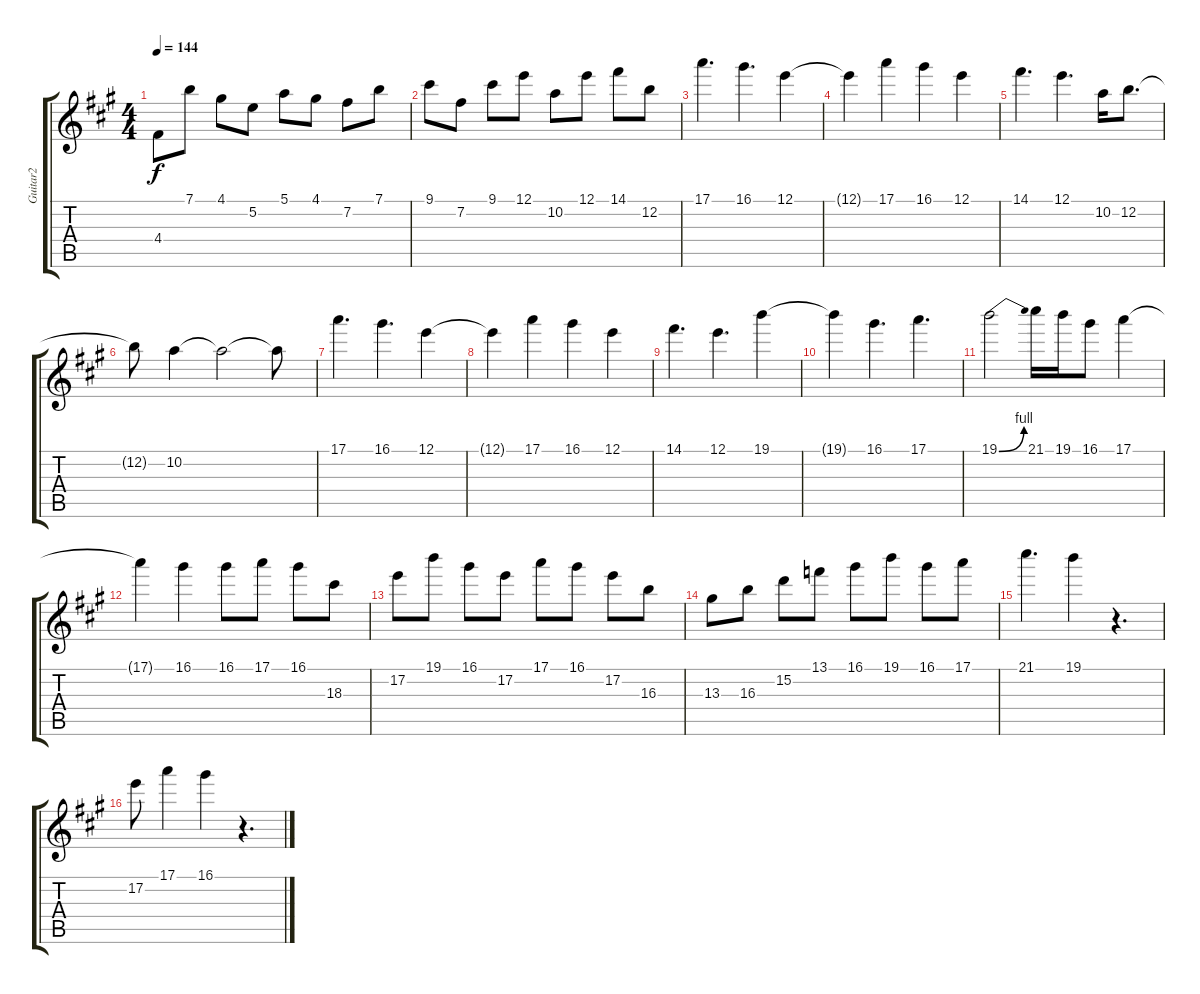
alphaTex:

\track ("Guitar2" "Guitar2") {instrument electricguitarjazz}
\staff {score tabs}
\tuning (E4 B3 G3 D3 A2 E2) {hide}
\ts (4 4)
\tempo 144
\clef g2
\ks f#minor
4.4{t}.8{dy f} 7.1.8 4.1.8 5.2.8 5.1.8 4.1.8 7.2.8 7.1.8 |
9.1.8 7.2.8 9.1.8 12.1.8 10.2.8 12.1.8 14.1.8 12.2.8 |
17.1.4{d} 16.1.4{d} 12.1.4 |
12.1{t}.4 17.1.4 16.1.4 12.1.4 |
14.1.4{d} 12.1.4{d} 10.2.16 12.2.8{d} |
12.2{t}.8 10.2.4 10.2{t}.2 10.2{t}.8 |
17.1.4{d} 16.1.4{d} 12.1.4 |
12.1{t}.4 17.1.4 16.1.4 12.1.4 |
14.1.4{d} 12.1.4{d} 19.1.4 |
19.1{t}.4 16.1.4{d} 17.1.4{d} |
19.1{be (bend 0 0 60 4)}.2 21.1.16 19.1.16 16.1.8 17.1.4 |
17.1{t}.4 16.1.4 16.1.8 17.1.8 16.1.8 18.3.8 |
17.2.8 19.1.8 16.1.8 17.2.8 17.1.8 16.1.8 17.2.8 16.3.8 |
13.3.8 16.3.8 15.2.8 13.1.8 16.1.8 19.1.8 16.1.8 17.1.8 |
21.1.4{d} 19.1.4 r.4{d} |
17.2.8 17.1.4 16.1.4 r.4{d}
